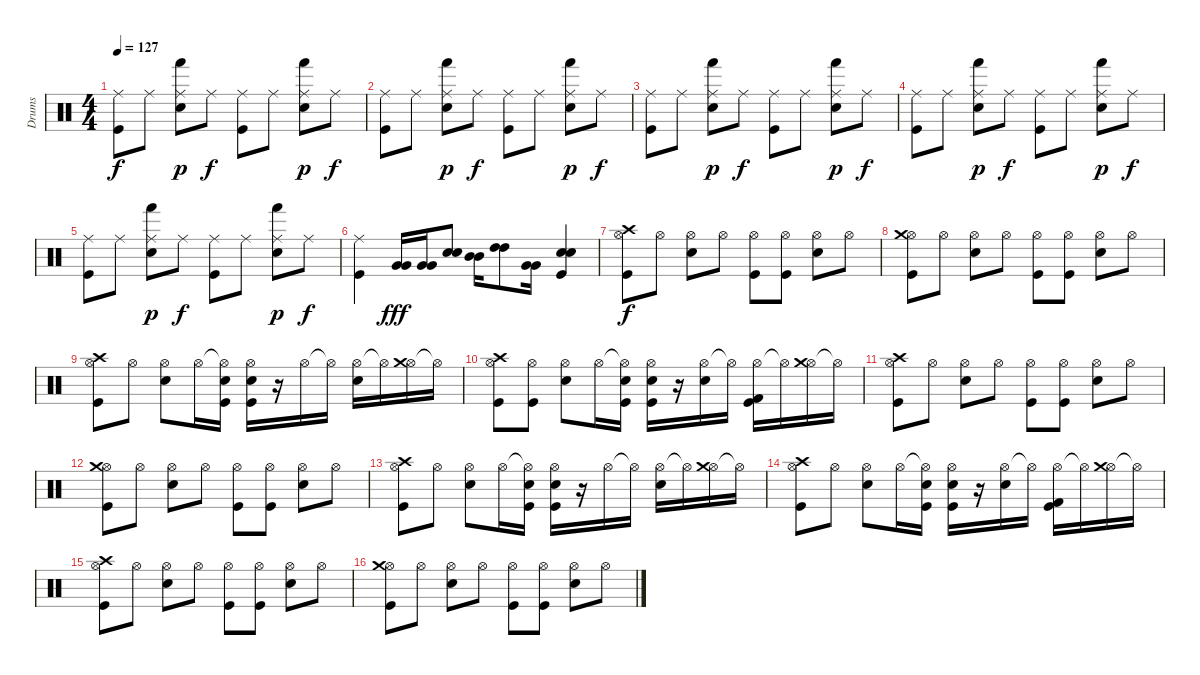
\track ("Drums" "Drums") {instrument percussion}
\staff {score}
\articulation defaults
\ts (4 4)
\tempo 127
\clef neutral
\ks c
("Ride (middle)" "Kick (hit)").8{dy f} "Ride (middle)".8 ("Ride (middle)" "Hand (hit)" "Electric Snare (hit)").8{dy p} "Ride (middle)".8{dy f} ("Ride (middle)" "Kick (hit)").8 "Ride (middle)".8 ("Ride (middle)" "Hand (hit)" "Electric Snare (hit)").8{dy p} "Ride (middle)".8{dy f} |
("Ride (middle)" "Kick (hit)").8 "Ride (middle)".8 ("Ride (middle)" "Hand (hit)" "Electric Snare (hit)").8{dy p} "Ride (middle)".8{dy f} ("Ride (middle)" "Kick (hit)").8 "Ride (middle)".8 ("Ride (middle)" "Hand (hit)" "Electric Snare (hit)").8{dy p} "Ride (middle)".8{dy f} |
("Ride (middle)" "Kick (hit)").8 "Ride (middle)".8 ("Ride (middle)" "Hand (hit)" "Electric Snare (hit)").8{dy p} "Ride (middle)".8{dy f} ("Ride (middle)" "Kick (hit)").8 "Ride (middle)".8 ("Ride (middle)" "Hand (hit)" "Electric Snare (hit)").8{dy p} "Ride (middle)".8{dy f} |
("Ride (middle)" "Kick (hit)").8 "Ride (middle)".8 ("Ride (middle)" "Hand (hit)" "Electric Snare (hit)").8{dy p} "Ride (middle)".8{dy f} ("Ride (middle)" "Kick (hit)").8 "Ride (middle)".8 ("Ride (middle)" "Hand (hit)" "Electric Snare (hit)").8{dy p} "Ride (middle)".8{dy f} |
("Ride (middle)" "Kick (hit)").8 "Ride (middle)".8 ("Ride (middle)" "Hand (hit)" "Electric Snare (hit)").8{dy p} "Ride (middle)".8{dy f} ("Ride (middle)" "Kick (hit)").8 "Ride (middle)".8 ("Ride (middle)" "Hand (hit)" "Electric Snare (hit)").8{dy p} "Ride (middle)".8{dy f} |
("Ride (middle)" "Kick (hit)").4 ("Very Low Tom (hit)" "Very Low Tom (hit)").16{dy fff} ("Very Low Tom (hit)" "Very Low Tom (hit)").16 ("Snare (hit) 2" "Snare (hit) 2").8 ("Mid Tom (hit)" "Mid Tom (hit)").16 ("High Tom (hit)" "High Tom (hit)").8 ("Very Low Tom (hit)" "Very Low Tom (hit)").16 ("Snare (hit) 2" "Snare (hit) 2" "Kick (hit)").4 |
("Hi-Hat (open)" "Crash high (hit)" "Kick (hit)").8{dy f} "Hi-Hat (open)".8 ("Hi-Hat (open)" "Snare (hit) 2").8 "Hi-Hat (open)".8 ("Hi-Hat (open)" "Kick (hit)").8 ("Hi-Hat (open)" "Kick (hit)").8 ("Hi-Hat (open)" "Snare (hit) 2").8 "Hi-Hat (open)".8 |
("Hi-Hat (open)" "Crash medium (hit)" "Kick (hit)").8 "Hi-Hat (open)".8 ("Hi-Hat (open)" "Snare (hit) 2").8 "Hi-Hat (open)".8 ("Hi-Hat (open)" "Kick (hit)").8 ("Hi-Hat (open)" "Kick (hit)").8 ("Hi-Hat (open)" "Snare (hit) 2").8 "Hi-Hat (open)".8 |
("Hi-Hat (open)" "Crash high (hit)" "Kick (hit)").8 "Hi-Hat (open)".8 ("Hi-Hat (open)" "Snare (hit) 2").8 "Hi-Hat (open)".16 ("Hi-Hat (open)"{t} "Snare (hit) 2" "Kick (hit)").16 ("Hi-Hat (open)" "Snare (hit) 2" "Kick (hit)").16 r.16 "Hi-Hat (open)".16 "Hi-Hat (open)"{t}.16 ("Hi-Hat (open)" "Snare (hit) 2").16 "Hi-Hat (open)"{t}.16 ("Hi-Hat (open)" "Crash medium (hit)").16 "Hi-Hat (open)"{t}.16 |
("Hi-Hat (open)" "Crash high (hit)" "Kick (hit)").8 ("Hi-Hat (open)" "Kick (hit)").8 ("Hi-Hat (open)" "Snare (hit) 2").8 "Hi-Hat (open)".16 ("Hi-Hat (open)"{t} "Snare (hit) 2" "Kick (hit)").16 ("Hi-Hat (open)" "Snare (hit) 2" "Kick (hit)").16 r.16 ("Hi-Hat (open)" "Snare (hit) 2").16 "Hi-Hat (open)"{t}.16 ("Hi-Hat (open)" "Kick (hit)" "Kick (hit) 2").16 "Hi-Hat (open)"{t}.16 ("Hi-Hat (open)" "Crash medium (hit)").16 "Hi-Hat (open)"{t}.16 |
("Hi-Hat (open)" "Crash high (hit)" "Kick (hit)").8 "Hi-Hat (open)".8 ("Hi-Hat (open)" "Snare (hit) 2").8 "Hi-Hat (open)".8 ("Hi-Hat (open)" "Kick (hit)").8 ("Hi-Hat (open)" "Kick (hit)").8 ("Hi-Hat (open)" "Snare (hit) 2").8 "Hi-Hat (open)".8 |
("Hi-Hat (open)" "Crash medium (hit)" "Kick (hit)").8 "Hi-Hat (open)".8 ("Hi-Hat (open)" "Snare (hit) 2").8 "Hi-Hat (open)".8 ("Hi-Hat (open)" "Kick (hit)").8 ("Hi-Hat (open)" "Kick (hit)").8 ("Hi-Hat (open)" "Snare (hit) 2").8 "Hi-Hat (open)".8 |
("Hi-Hat (open)" "Crash high (hit)" "Kick (hit)").8 "Hi-Hat (open)".8 ("Hi-Hat (open)" "Snare (hit) 2").8 "Hi-Hat (open)".16 ("Hi-Hat (open)"{t} "Snare (hit) 2" "Kick (hit)").16 ("Hi-Hat (open)" "Snare (hit) 2" "Kick (hit)").16 r.16 "Hi-Hat (open)".16 "Hi-Hat (open)"{t}.16 ("Hi-Hat (open)" "Snare (hit) 2").16 "Hi-Hat (open)"{t}.16 ("Hi-Hat (open)" "Crash medium (hit)").16 "Hi-Hat (open)"{t}.16 |
("Hi-Hat (open)" "Crash high (hit)" "Kick (hit)").8 "Hi-Hat (open)".8 ("Hi-Hat (open)" "Snare (hit) 2").8 "Hi-Hat (open)".16 ("Hi-Hat (open)"{t} "Snare (hit) 2" "Kick (hit)").16 ("Hi-Hat (open)" "Snare (hit) 2" "Kick (hit)").16 r.16 ("Hi-Hat (open)" "Snare (hit) 2").16 "Hi-Hat (open)"{t}.16 ("Hi-Hat (open)" "Kick (hit)" "Kick (hit) 2").16 "Hi-Hat (open)"{t}.16 ("Hi-Hat (open)" "Crash medium (hit)").16 "Hi-Hat (open)"{t}.16 |
("Hi-Hat (open)" "Crash high (hit)" "Kick (hit)").8 "Hi-Hat (open)".8 ("Hi-Hat (open)" "Snare (hit) 2").8 "Hi-Hat (open)".8 ("Hi-Hat (open)" "Kick (hit)").8 ("Hi-Hat (open)" "Kick (hit)").8 ("Hi-Hat (open)" "Snare (hit) 2").8 "Hi-Hat (open)".8 |
("Hi-Hat (open)" "Crash medium (hit)" "Kick (hit)").8 "Hi-Hat (open)".8 ("Hi-Hat (open)" "Snare (hit) 2").8 "Hi-Hat (open)".8 ("Hi-Hat (open)" "Kick (hit)").8 ("Hi-Hat (open)" "Kick (hit)").8 ("Hi-Hat (open)" "Snare (hit) 2").8 "Hi-Hat (open)".8
